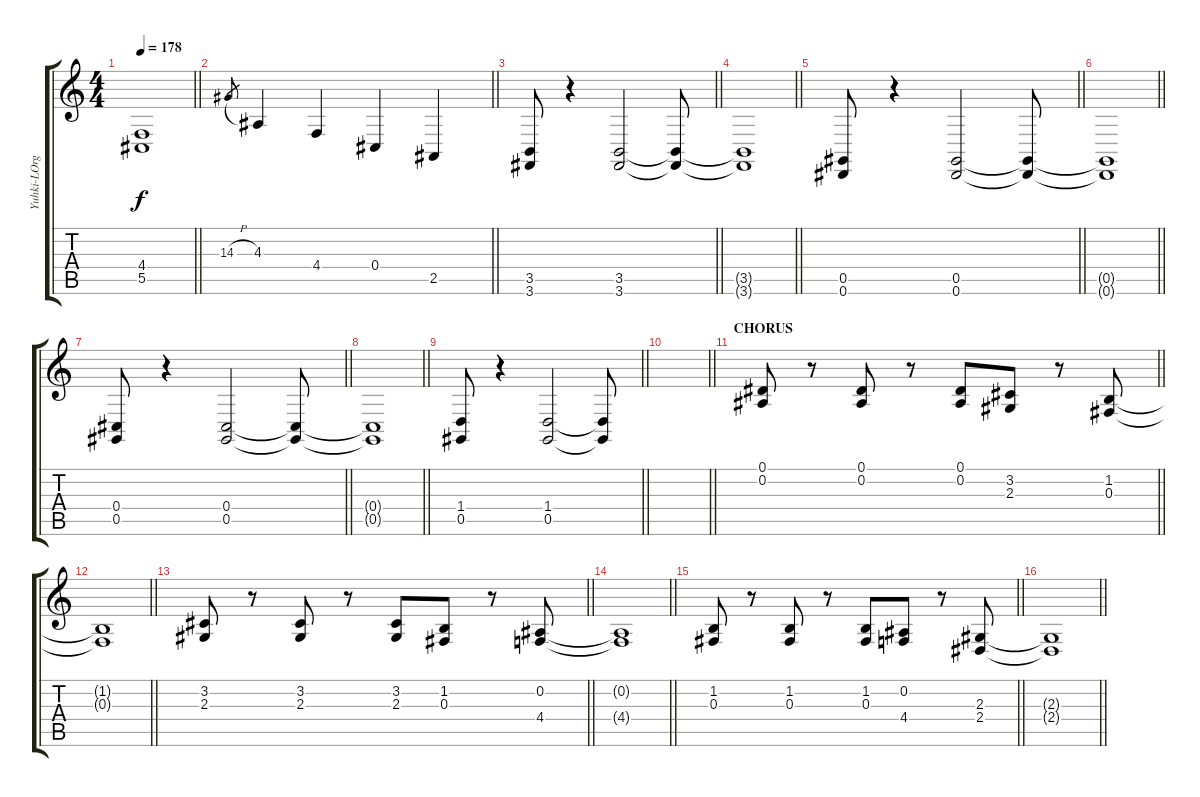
\track ("Yuhki-LOrgan" "Yuhki-LOrg") {instrument rockorgan}
\staff {score tabs}
\tuning (Eb4 Bb3 Gb3 Db3 Ab2 Eb2) {hide}
\ts (4 4)
\tempo 178
\clef g2
\barLineRight lightlight
\ks c
(4.4 5.5).1{dy f} |
\barLineRight lightlight
14.3{h}.8{gr} 4.3.4 4.4.4 0.4.4 2.5.4 |
\barLineRight lightlight
(3.5 3.6).8 r.4 (3.5 3.6).2 (3.5{t} 3.6{t}).8 |
\barLineRight lightlight
(3.5{t} 3.6{t}).1 |
\barLineRight lightlight
(0.5 0.6).8 r.4 (0.5 0.6).2 (0.5{t} 0.6{t}).8 |
\barLineRight lightlight
(0.5{t} 0.6{t}).1 |
\barLineRight lightlight
(0.4 0.5).8 r.4 (0.4 0.5).2 (0.4{t} 0.5{t}).8 |
\barLineRight lightlight
(0.4{t} 0.5{t}).1 |
\barLineRight lightlight
(1.4 0.5).8 r.4 (1.4 0.5).2 (1.4{t} 0.5{t}).8 |
\barLineRight lightlight
|
\section ("" "CHORUS")
\barLineRight lightlight
(0.1 0.2).8 r.8 (0.1 0.2).8 r.8 (0.1 0.2).8 (3.2 2.3).8 r.8 (1.2 0.3).8 |
\barLineRight lightlight
(1.2{t} 0.3{t}).1 |
\barLineRight lightlight
(3.2 2.3).8 r.8 (3.2 2.3).8 r.8 (3.2 2.3).8 (1.2 0.3).8 r.8 (0.2 4.4).8 |
\barLineRight lightlight
(0.2{t} 4.4{t}).1 |
\barLineRight lightlight
(1.2 0.3).8 r.8 (1.2 0.3).8 r.8 (1.2 0.3).8 (0.2 4.4).8 r.8 (2.3 2.4).8 |
\barLineRight lightlight
(2.3{t} 2.4{t}).1
